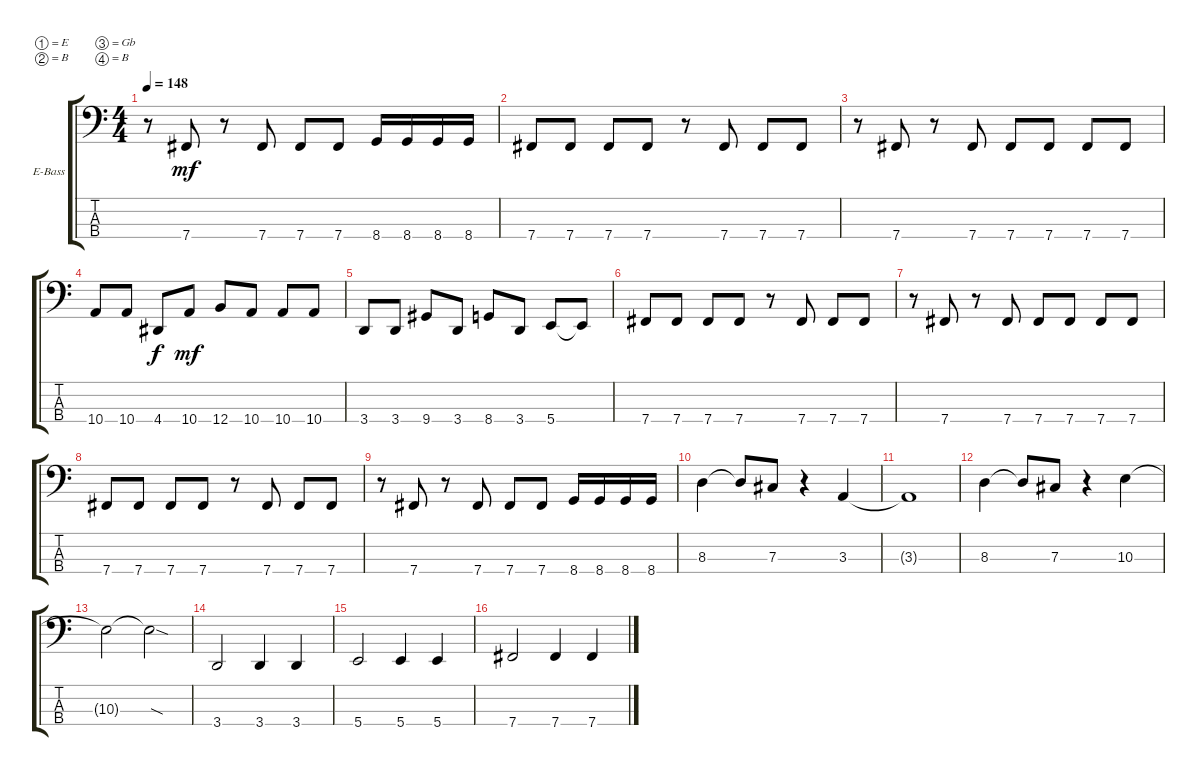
\bracketExtendMode groupsimilarinstruments
\firstSystemTrackNameOrientation horizontal
\otherSystemsTrackNameOrientation horizontal
\track ("Electric Bass" "E-Bass") {instrument electricbassfinger}
\staff {score tabs}
\tuning (E2 B1 Gb1 B0)
\ts (4 4)
\tempo 148
\clef f4
\ks c
r.8{dy mf} 7.4.8 r.8 7.4.8 7.4.8 7.4.8 8.4.16 8.4.16 8.4.16 8.4.16 |
7.4.8 7.4.8 7.4.8 7.4.8 r.8 7.4.8 7.4.8 7.4.8 |
r.8 7.4.8 r.8 7.4.8 7.4.8 7.4.8 7.4.8 7.4.8 |
10.4.8 10.4.8 4.4.8{dy f} 10.4.8{dy mf} 12.4.8 10.4.8 10.4.8 10.4.8 |
3.4.8 3.4.8 9.4.8 3.4.8 8.4.8 3.4.8 5.4.8 5.4{t}.8 |
7.4.8 7.4.8 7.4.8 7.4.8 r.8 7.4.8 7.4.8 7.4.8 |
r.8 7.4.8 r.8 7.4.8 7.4.8 7.4.8 7.4.8 7.4.8 |
7.4.8 7.4.8 7.4.8 7.4.8 r.8 7.4.8 7.4.8 7.4.8 |
r.8 7.4.8 r.8 7.4.8 7.4.8 7.4.8 8.4.16 8.4.16 8.4.16 8.4.16 |
8.3.4 8.3{t}.8 7.3.8 r.4 3.3.4 |
3.3{t}.1 |
8.3.4 8.3{t}.8 7.3.8 r.4 10.3.4 |
10.3{t}.2 10.3{sod t}.2 |
3.4.2 3.4.4 3.4.4 |
5.4.2 5.4.4 5.4.4 |
7.4.2 7.4.4 7.4.4
